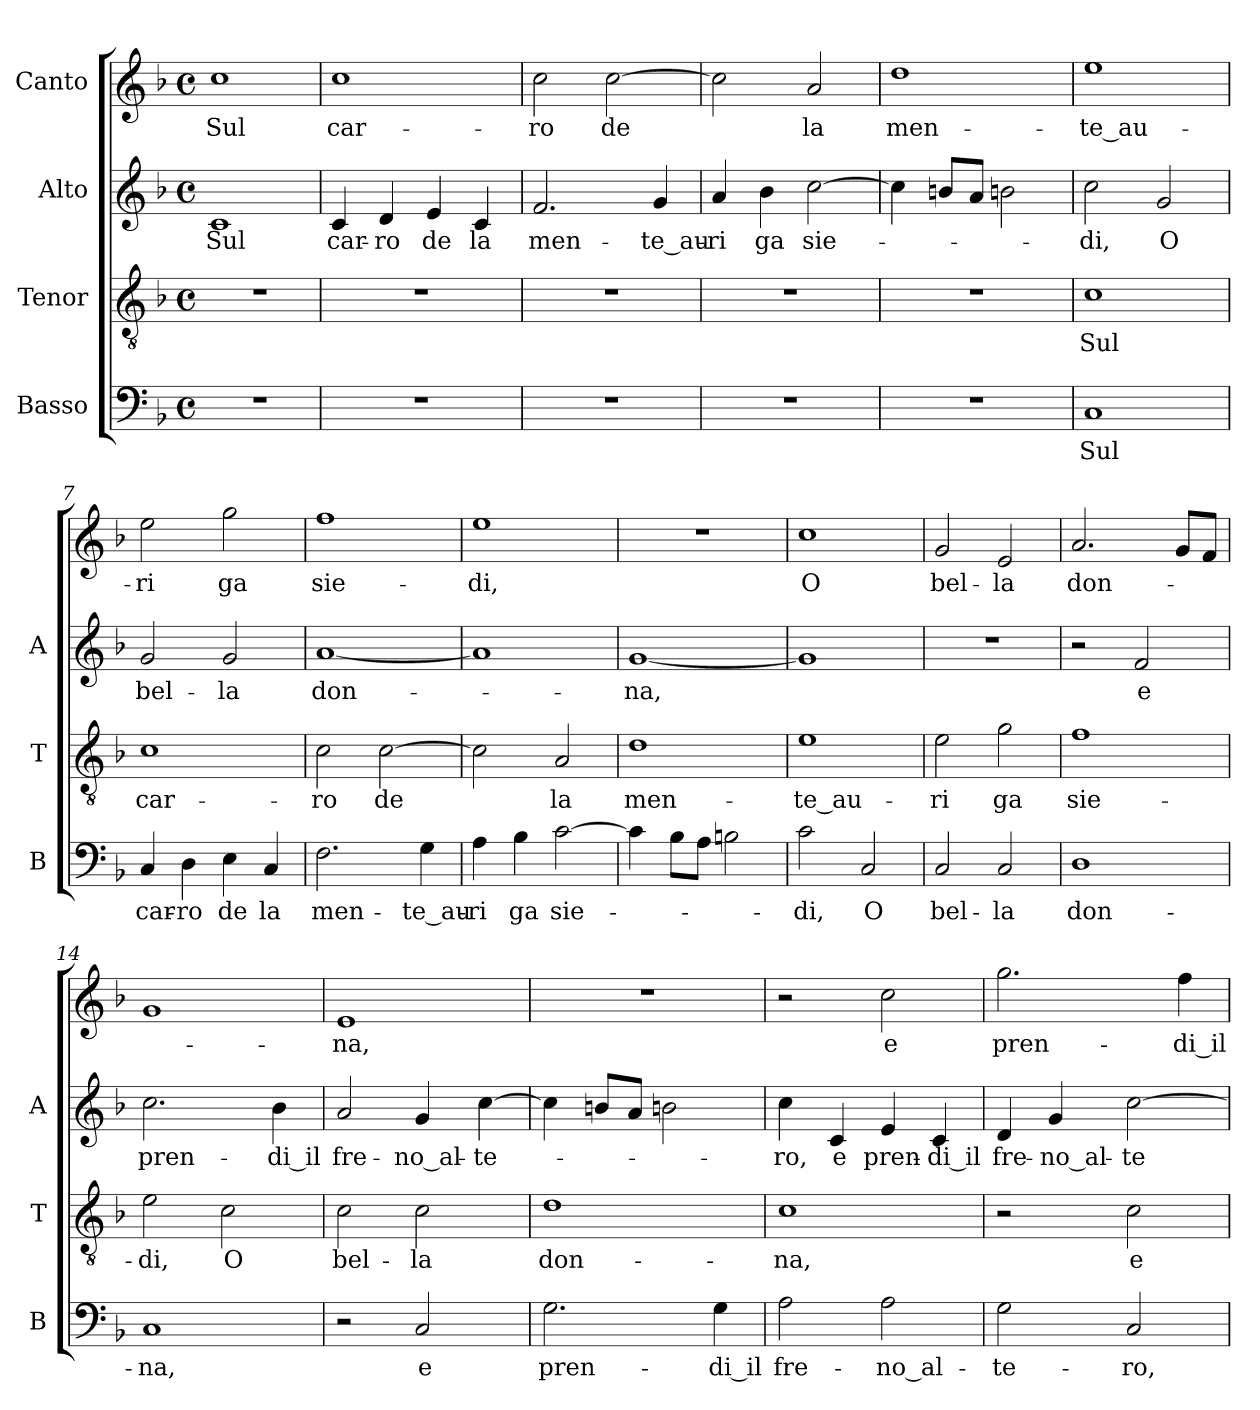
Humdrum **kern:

**kern	**text	**kern	**text	**kern	**text	**kern	**text
*part4	*part4	*part3	*part3	*part2	*part2	*part1	*part1
*staff4	*staff4	*staff3	*staff3	*staff2	*staff2	*staff1	*staff1
*I"Basso	*	*I"Tenor	*	*I"Alto	*	*I"Canto	*
*I'B	*	*I'T	*	*I'A	*	*	*
*clefF4	*	*clefGv2	*	*clefG2	*	*clefG2	*
*k[b-]	*	*k[b-]	*	*k[b-]	*	*k[b-]	*
*F:	*	*F:	*	*F:	*	*F:	*
*M4/4	*	*M4/4	*	*M4/4	*	*M4/4	*
*met(c)	*	*met(c)	*	*met(c)	*	*met(c)	*
=1	=1	=1	=1	=1	=1	=1	=1
1r	.	1r	.	1c	-Sul	1cc	-Sul
=2	=2	=2	=2	=2	=2	=2	=2
1r	.	1r	.	4c	car-	1cc	car-
.	.	.	.	4d	-ro	.	.
.	.	.	.	4e	-de	.	.
.	.	.	.	4c	-la	.	.
=3	=3	=3	=3	=3	=3	=3	=3
1r	.	1r	.	2.f	men-	2cc	-ro
.	.	.	.	.	.	[2cc	-de
.	.	.	.	4g	te_au-	.	.
=4	=4	=4	=4	=4	=4	=4	=4
1r	.	1r	.	4a	-ri	2cc]	.
.	.	.	.	4b-	-ga	.	.
.	.	.	.	[2cc	sie-	2a	-la
=5	=5	=5	=5	=5	=5	=5	=5
1r	.	1r	.	4cc]	.	1dd	men-
.	.	.	.	8bnL	.	.	.
.	.	.	.	8aJ	.	.	.
.	.	.	.	2bn	.	.	.
=6	=6	=6	=6	=6	=6	=6	=6
1C	-Sul	1c	-Sul	2cc	-di,	1ee	te_au-
.	.	.	.	2g	-O	.	.
=7	=7	=7	=7	=7	=7	=7	=7
4C	car-	1c	car-	2g	bel-	2ee	-ri
4D	-ro	.	.	.	.	.	.
4E	-de	.	.	2g	-la	2gg	-ga
4C	-la	.	.	.	.	.	.
=8	=8	=8	=8	=8	=8	=8	=8
2.F	men-	2c	-ro	[1a	don-	1ff	sie-
.	.	[2c	-de	.	.	.	.
4G	te_au-	.	.	.	.	.	.
=9	=9	=9	=9	=9	=9	=9	=9
4A	-ri	2c]	.	1a]	.	1ee	-di,
4B-	-ga	.	.	.	.	.	.
[2c	sie-	2A	-la	.	.	.	.
=10	=10	=10	=10	=10	=10	=10	=10
4c]	.	1d	men-	[1g	-na,	1r	.
8B-L	.	.	.	.	.	.	.
8AJ	.	.	.	.	.	.	.
2Bn	.	.	.	.	.	.	.
=11	=11	=11	=11	=11	=11	=11	=11
2c	-di,	1e	te_au-	1g]	.	1cc	-O
2C	-O	.	.	.	.	.	.
=12	=12	=12	=12	=12	=12	=12	=12
2C	bel-	2e	-ri	1r	.	2g	bel-
2C	-la	2g	-ga	.	.	2e	-la
=13	=13	=13	=13	=13	=13	=13	=13
1D	don-	1f	sie-	2r	.	2.a	don-
.	.	.	.	2f	-e	.	.
.	.	.	.	.	.	8gL	.
.	.	.	.	.	.	8fJ	.
=14	=14	=14	=14	=14	=14	=14	=14
1C	-na,	2e	-di,	2.cc	pren-	1g	.
.	.	2c	-O	.	.	.	.
.	.	.	.	4b-	-di_il	.	.
=15	=15	=15	=15	=15	=15	=15	=15
2r	.	2c	bel-	2a	fre-	1e	-na,
2C	-e	2c	-la	4g	no_al-	.	.
.	.	.	.	[4cc	te-	.	.
=16	=16	=16	=16	=16	=16	=16	=16
2.G	pren-	1d	don-	4cc]	.	1r	.
.	.	.	.	8bnL	.	.	.
.	.	.	.	8aJ	.	.	.
.	.	.	.	2bn	.	.	.
4G	-di_il	.	.	.	.	.	.
=17	=17	=17	=17	=17	=17	=17	=17
2A	fre-	1c	-na,	4cc	-ro,	2r	.
.	.	.	.	4c	-e	.	.
2A	no_al-	.	.	4e	pren-	2cc	-e
.	.	.	.	4c	-di_il	.	.
=18	=18	=18	=18	=18	=18	=18	=18
2G	te-	2r	.	4d	fre-	2.gg	pren-
.	.	.	.	4g	no_al-	.	.
2C	-ro,	2c	-e	[2cc	te-	.	.
.	.	.	.	.	.	4ff	-di_il
=	=	=	=	=	=	=	=
*-	*-	*-	*-	*-	*-	*-	*-
